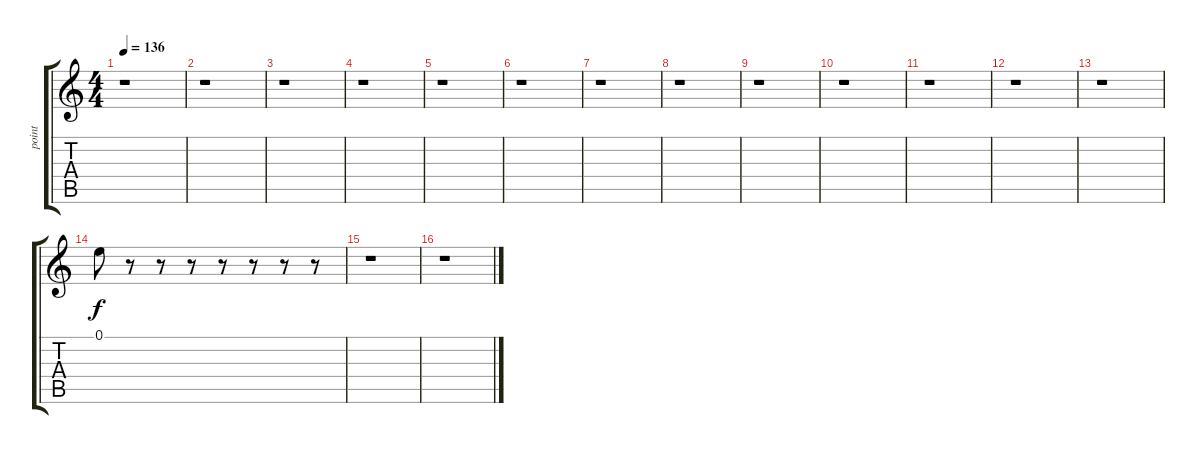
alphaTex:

\track ("point" "point") {instrument acousticguitarsteel}
\staff {score tabs}
\tuning (E4 B3 G3 D3 A2 E2) {hide}
\ts (4 4)
\tempo 136
\clef g2
\ks c
r.1{dy f} |
r.1 |
r.1 |
r.1 |
r.1 |
r.1 |
r.1 |
r.1 |
r.1 |
r.1 |
r.1 |
r.1 |
r.1 |
0.1.8 r.8 r.8 r.8 r.8 r.8 r.8 r.8 |
r.1 |
r.1
